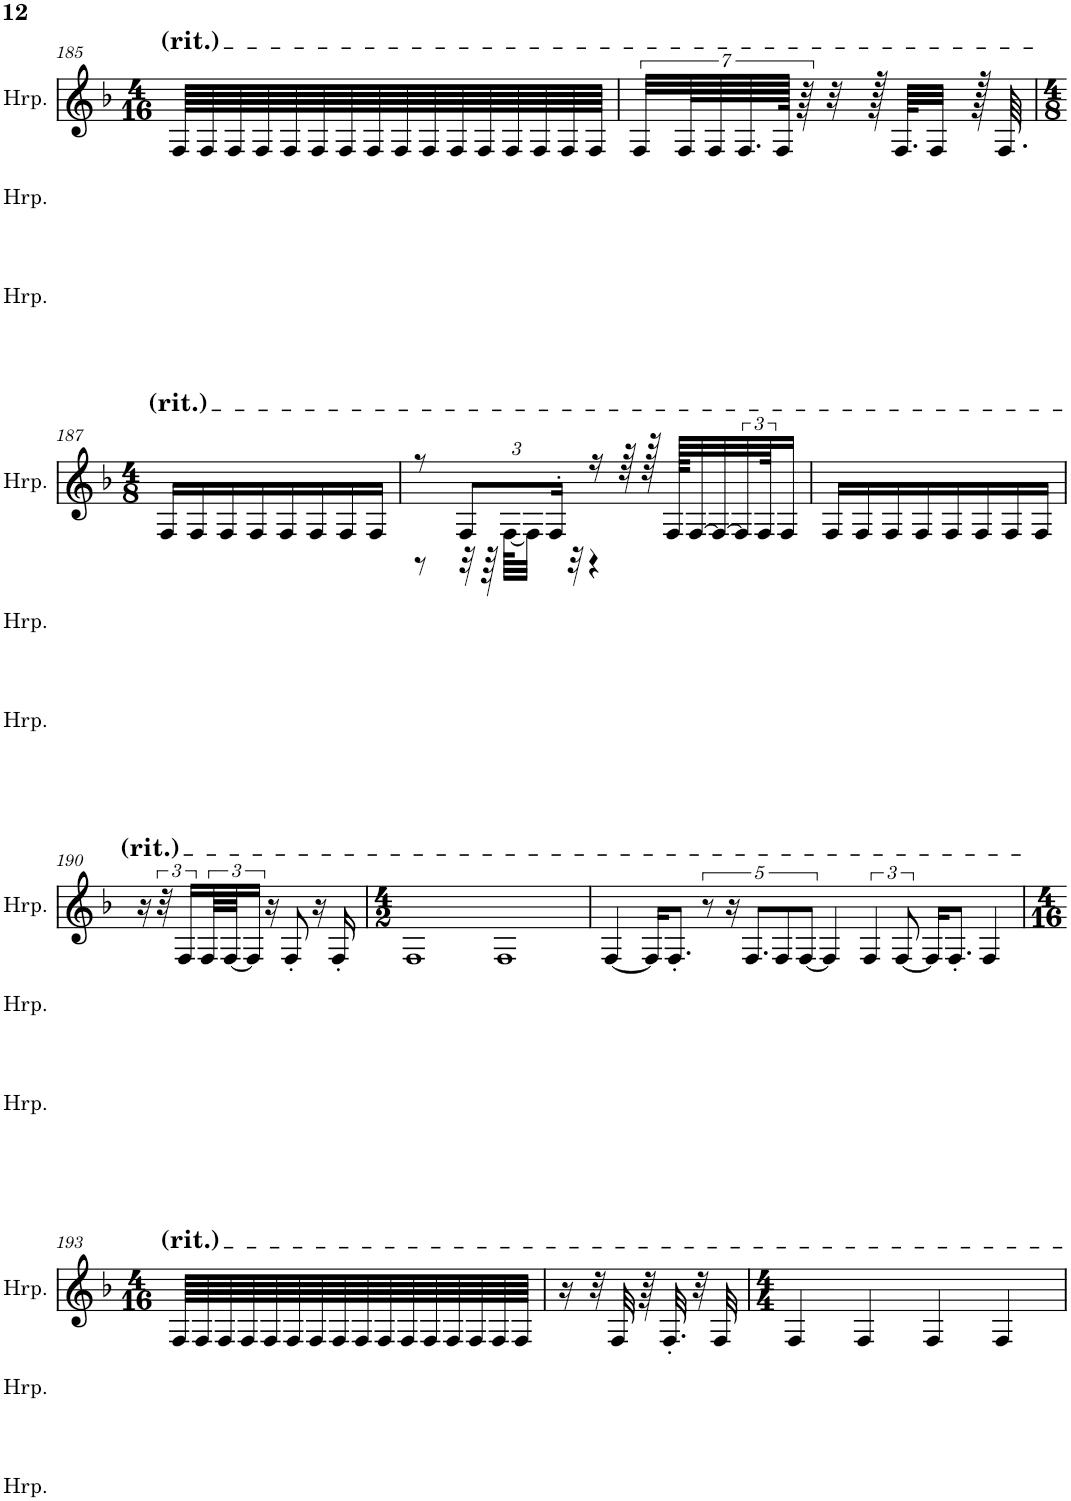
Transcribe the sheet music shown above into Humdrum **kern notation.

**kern	**kern	**kern
*part3	*part2	*part1
*staff3	*staff2	*staff1
*I"Harp	*I"Harp	*I"Harp
*I'Hrp.	*I'Hrp.	*I'Hrp.
!!LO:PB:g=z
*clefG2	*clefG2	*clefG2
*k[b-]	*k[b-]	*k[b-]
*M4/16	*M4/16	*M4/16
=185	=185	=185
4r	4r	64F/LLLL
.	.	64F/
.	.	64F/
.	.	64F/
.	.	64F/
.	.	64F/
.	.	64F/
.	.	64F/
.	.	64F/
.	.	64F/
.	.	64F/
.	.	64F/
.	.	64F/
.	.	64F/
.	.	64F/
.	.	64F/JJJJ
=186	=186	=186
4r	4r	28F/LLL
.	.	56F/L
.	.	56F/
.	.	56.F/
.	.	112F/JJJJk
.	.	56r
.	.	32r
.	.	128r
.	.	64.F/KLLL
.	.	32F/JJJ
.	.	128r
.	.	64.F/
!!LO:LB:g=z
=187	=187	=187
*M4/8	*M4/8	*M4/8
2r	2r	16F/LL
.	.	16F/
.	.	16F/
.	.	16F/
.	.	16F/
.	.	16F/
.	.	16F/
.	.	16F/JJ
=188	=188	=188
*	*	*^
2r	2r	8r	8r
*	*	*Xbrackettup	*
.	.	12F/L	32r
.	.	.	64r
.	.	.	[64F\KLLL
.	.	.	32F\JJJ]
.	.	24F'/Jk	.
.	.	.	32r
.	.	16r	4r
.	.	64r	.
.	.	128r	.
.	.	128F/KKLLL	.
.	.	[32F/	.
.	.	32F/_	.
*	*	*brackettup	*
.	.	48F/]	.
.	.	96F/JK	.
.	.	16F/JJ	.
*	*	*v	*v
=189	=189	=189
2r	2r	16F/LL
.	.	16F/
.	.	16F/
.	.	16F/
.	.	16F/
.	.	16F/
.	.	16F/
.	.	16F/JJ
!!LO:LB:g=z
=190	=190	=190
2r	2r	16r
.	.	48r
.	.	24F/LL
.	.	96F/LL
.	.	[96F/JJ
.	.	24F/JJ]
.	.	16r
.	.	8F'/
.	.	16r
.	.	16F'/
=191	=191	=191
*M4/2	*M4/2	*M4/2
0r	0r	1F
.	.	1F
=192	=192	=192
0r	0r	[4F/
.	.	16F/KL]
.	.	8.F'/J
.	.	10r
.	.	20r
.	.	10.F/L
.	.	10F/
.	.	[10F/J
.	.	4F/]
.	.	6F/
.	.	[12F/
.	.	16F/KL]
.	.	8.F'/J
.	.	4F/
!!LO:LB:g=z
=193	=193	=193
*M4/16	*M4/16	*M4/16
4r	4r	64F/LLLL
.	.	64F/
.	.	64F/
.	.	64F/
.	.	64F/
.	.	64F/
.	.	64F/
.	.	64F/
.	.	64F/
.	.	64F/
.	.	64F/
.	.	64F/
.	.	64F/
.	.	64F/
.	.	64F/
.	.	64F/JJJJ
=194	=194	=194
4r	4r	16r
.	.	32r
.	.	32F/
.	.	64r
.	.	32.F'/
.	.	32r
.	.	32F/
=195	=195	=195
*M4/4	*M4/4	*M4/4
1r	1r	4F/
.	.	4F/
.	.	4F/
.	.	4F/
=	=	=
*-	*-	*-
